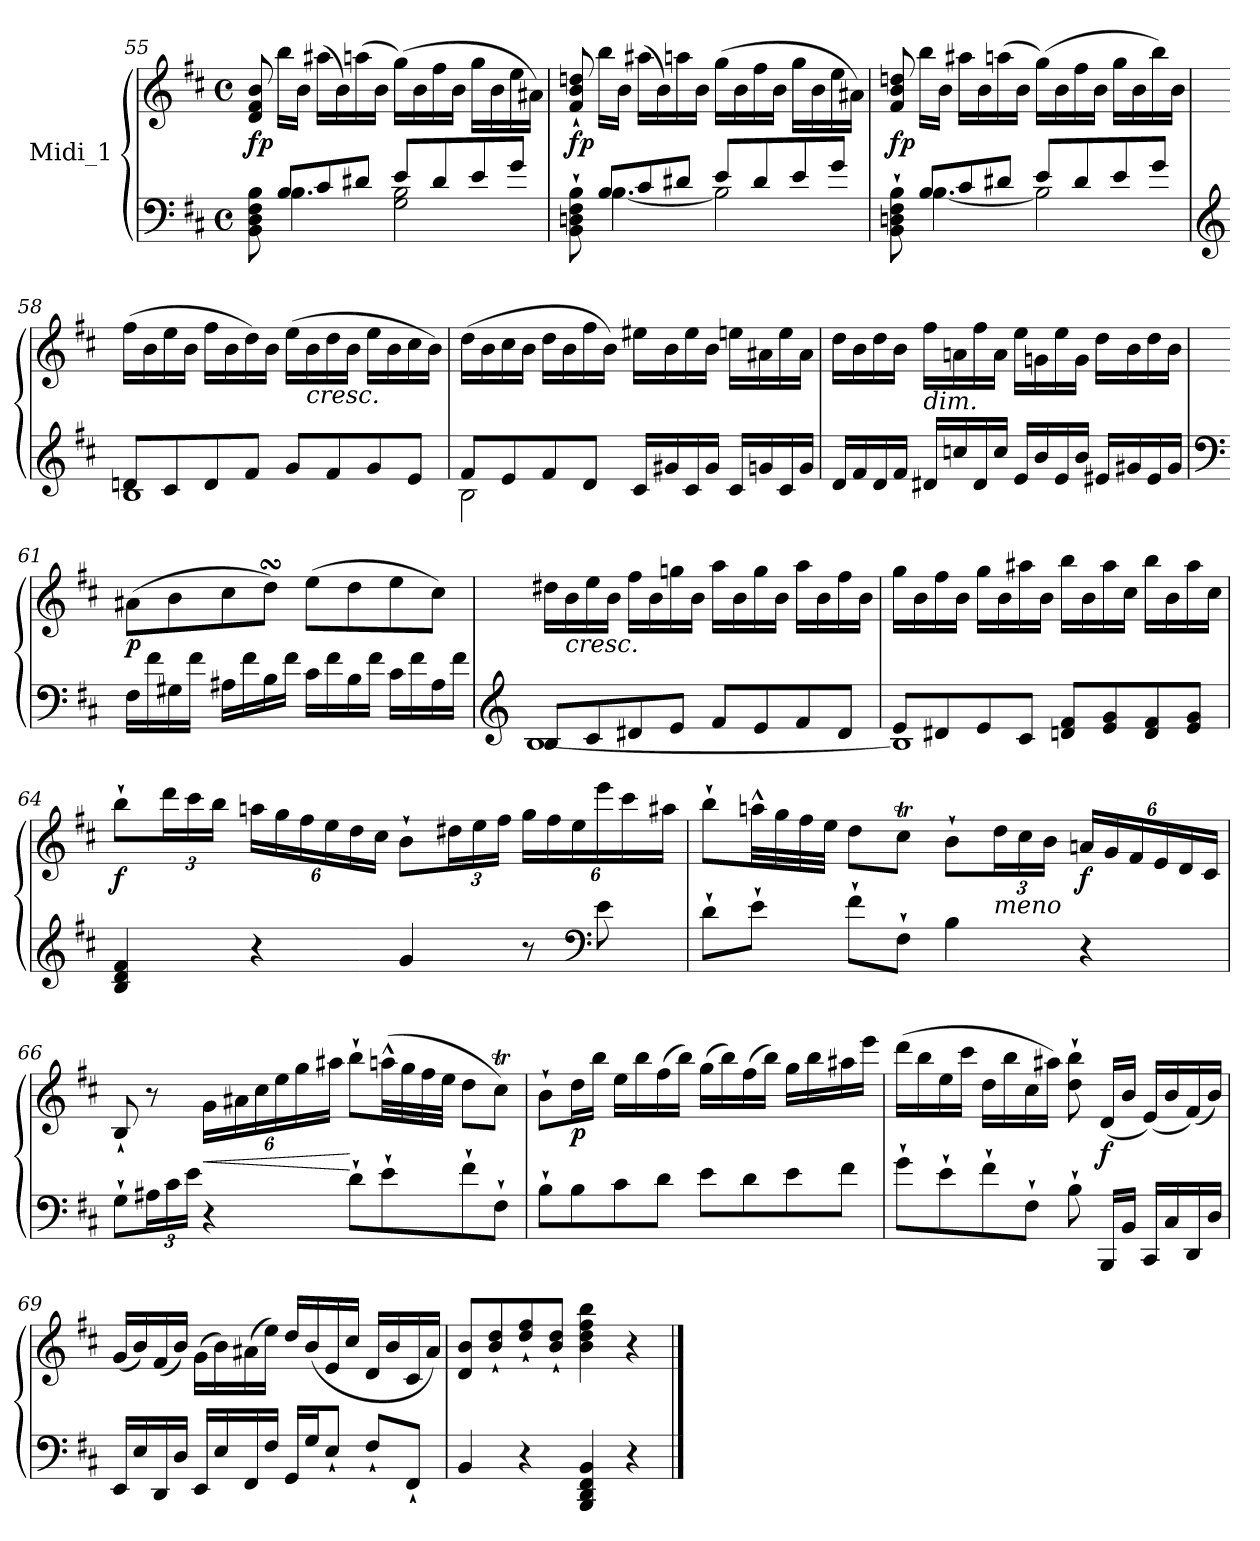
**kern	**kern	**dynam
*part1	*part1	*part1
*staff2	*staff1	*staff1/2
*I"Midi_1	*	*
!!LO:PB:g=z
*clefF4	*clefG2	*
*k[f#c#]	*k[f#c#]	*
*D:	*D:	*
*M4/4	*M4/4	*
*met(c)	*met(c)	*
=55	=55	=55
*^	*	*
!	!	!	!LO:DY:b
8BB\ 8D\ 8F#\ 8B\	8ryy	8d/ 8f#/ 8b/	fp
8B/L	4.B\	16bb\LL	.
.	.	16b\JJ	.
8c#/	.	(16aa#X\LL	.
.	.	16b\)	.
8d#X/J	.	(>16aan\	.
.	.	16b\JJ	.
8e/L	2G\ 2B\	(>16gg\LL)	.
.	.	16b\	.
8d#/	.	16ff#\	.
.	.	16b\JJ	.
8e/	.	16gg\LL	.
.	.	16b\	.
8g/J	.	16ee\	.
.	.	16a#X\JJ)	.
=56	=56	=56	=56
!	!	!	!LO:DY:b
8BB\` 8Dni\` 8F#\` 8B\`	8ryy	8f#/` 8b/` 8ddni/`	fp
8B/L	[4.B\	16bb\LL	.
.	.	16b\JJ	.
8c#/	.	(16aa#X\LL	.
.	.	16b\)	.
8d#X/J	.	16aan\	.
.	.	16b\JJ	.
8e/L	2B\]	(>16gg\LL	.
.	.	16b\	.
8d#/	.	16ff#\	.
.	.	16b\JJ	.
8e/	.	16gg\LL	.
.	.	16b\	.
8g/J	.	16ee\	.
.	.	16a#X\JJ)	.
!!LO:LB:g=z
=57	=57	=57	=57
!	!	!	!LO:DY:b
8BB\` 8Dni\` 8F#\` 8B\`	8ryy	8f#/ 8b/ 8ddni/	fp
8B/L	[4.B\	16bb\LL	.
.	.	16b\JJ	.
8c#/	.	16aa#X\LL	.
.	.	16b\	.
8d#X/J	.	(>16aan\	.
.	.	16b\JJ	.
8e/L	2B\]	(>16gg\LL)	.
.	.	16b\	.
8d#/	.	16ff#\	.
.	.	16b\JJ	.
8e/	.	16gg\LL	.
.	.	16b\	.
8g/J	.	16bb\)	.
.	.	16b\JJ	.
!!LO:LB:g=z
=58	=58	=58	=58
*clefG2	*	*	*
8dni/L	1B	(>16ff#\LL	.
.	.	16b\	.
8c#/	.	16ee\	.
.	.	16b\JJ	.
8d/	.	16ff#\LL	.
.	.	16b\	.
8f#/J	.	16dd\)	.
.	.	16b\JJ	.
8g/L	.	(>16ee\LL	.
!	!	!LO:TX:b:i:t=cresc.	!
.	.	16b\	.
8f#/	.	16dd\	.
.	.	16b\JJ	.
8g/	.	16ee\LL	.
.	.	16b\	.
8e/J	.	16cc#\	.
.	.	16b\JJ)	.
=59	=59	=59	=59
8f#/L	2B\	(>16dd\LL	.
.	.	16b\	.
8e/	.	16cc#\	.
.	.	16b\JJ	.
8f#/	.	16dd\LL	.
.	.	16b\	.
8d/J	.	16ff#\	.
.	.	16b\JJ)	.
16c#/LL	2ryy	16ee#X\LL	.
16g#X/	.	16b\	.
16c#/	.	16ee#\	.
16g#/JJ	.	16b\JJ	.
16c#/LL	.	16een\LL	.
16gn/	.	16a#X\	.
16c#/	.	16ee\	.
16g/JJ	.	16a#\JJ	.
!!LO:PB:g=z
=60	=60	=60	=60
16d/LL	2ryy	16dd\LL	.
16f#/	.	16b\	.
16d/	.	16dd\	.
16f#/JJ	.	16b\JJ	.
!LO:TX:a:i:t=dim.	!	!	!
16d#X/LL	.	16ff#\LL	.
16ccn/	.	16ani\	.
16d#/	.	16ff#\	.
16cc/JJ	.	16a\JJ	.
16e/LL	2ryy	16ee\LL	.
16b/	.	16gni\	.
16e/	.	16ee\	.
16b/JJ	.	16g\JJ	.
16e#X/LL	.	16dd\LL	.
16g#X/	.	16b\	.
16e#/	.	16dd\	.
16g#/JJ	.	16b\JJ	.
!!LO:LB:g=z
=61	=61	=61	=61
*clefF4	*	*	*
!	!	!	!LO:DY:b
16F#\LL	2ryy	(>8a#X\L	p
16f#\	.	.	.
16G#X\	.	8b\	.
16f#\JJ	.	.	.
16A#X\LL	.	8cc#\	.
16f#\	.	.	.
16B\	.	8ddsSSs\J)	.
16f#\JJ	.	.	.
16c#\LL	2ryy	(>8ee\L	.
16f#\	.	.	.
16B\	.	8dd\	.
16f#\JJ	.	.	.
16c#\LL	.	8ee\	.
16f#\	.	.	.
16A#\	.	8cc#\J)	.
16f#\JJ	.	.	.
=62	=62	=62	=62
*clefG2	*	*	*
8B/L	[1B	16dd#X\LL	.
!	!	!LO:TX:b:i:t=cresc.	!
.	.	16b\	.
8c#/	.	16ee\	.
.	.	16b\JJ	.
8d#X/	.	16ff#\LL	.
.	.	16b\	.
8e/J	.	16ggni\	.
.	.	16b\JJ	.
8f#/L	.	16aa\LL	.
.	.	16b\	.
8e/	.	16gg\	.
.	.	16b\JJ	.
8f#/	.	16aa\LL	.
.	.	16b\	.
8d#/J	.	16ff#\	.
.	.	16b\JJ	.
!!LO:LB:g=z
=63	=63	=63	=63
8e/L	1B]	16gg\LL	.
.	.	16b\	.
8d#X/	.	16ff#\	.
.	.	16b\JJ	.
8e/	.	16gg\LL	.
.	.	16b\	.
8c#/J	.	16aa#X\	.
.	.	16b\JJ	.
8dn/ 8f#/L	.	16bb\LL	.
.	.	16b\	.
8e/ 8g/	.	16aa#\	.
.	.	16cc#\JJ	.
8d/ 8f#/	.	16bb\LL	.
.	.	16b\	.
8e/ 8g/J	.	16aa#\	.
.	.	16cc#\JJ	.
*v	*v	*	*
!!LO:LB:g=z
=64	=64	=64
!	!	!LO:DY:b
4B/ 4d/ 4f#/	8bb`\L	f
*	*Xbrackettup	*
.	24ddd\L	.
.	24ccc#\	.
.	24bb\JJ	.
4r	24aani\LL	.
.	24gg\	.
.	24ff#\	.
.	24ee\	.
.	24dd\	.
.	24cc#\JJ	.
4g/	8b`\L	.
.	24dd#X\L	.
.	24ee\	.
.	24ff#\JJ	.
8r	24gg\LL	.
.	24ff#\	.
.	24ee\	.
*clefF4	*	*
8e\	24eee\	.
.	24ccc#\	.
.	24aa#X\JJ	.
=65	=65	=65
8d`\L	8bb`\L	.
8e`\J	32aani^^\LL	.
.	32gg\	.
.	32ff#\	.
.	32ee\JJJ	.
8f#`\L	8dd\L	.
8F#`\J	8cc#t\J	.
4B\	8b`\L	.
!	!LO:TX:b:i:t=meno	!
.	24dd\L	.
.	24cc#\	.
.	24b\JJ	.
!	!	!LO:DY:b
4r	24ani/LL	f
.	24g/	.
.	24f#/	.
.	24e/	.
.	24d/	.
.	24c#/JJ	.
!!LO:LB:g=z
=66	=66	=66
8G`\L	8B`/	.
*Xbrackettup	*	*
24A#X\L	8r	.
24c#\	.	.
24e\JJ	.	.
!	!	!LO:HP:b
4r	24g\LL	<
.	24a#X\	.
.	24cc#\	.
.	24ee\	.
.	24gg\	.
.	24aa#X\JJ	.
8d`\L	8bb`\L	[
8e`\	(>32aan^^\LL	.
.	32gg\	.
.	32ff#\	.
.	32ee\JJJ	.
8f#`\	8dd\L	.
8F#`\J	8cc#t\J)	.
!!LO:LB:g=z
=67	=67	=67
8B`\L	8b`\L	.
!	!	!LO:DY:b
8B\	16dd\L	p
.	16bb\JJ	.
8c#\	16ee\LL	.
.	16bb\	.
8d\J	(>16ff#\	.
.	16bb\JJ)	.
8e\L	(>16gg\LL	.
.	16bb\)	.
8d\	(>16ff#\	.
.	16bb\JJ)	.
8e\	16gg\LL	.
.	16bb\	.
8f#\J	16aa#X\	.
.	16eee\JJ	.
=68	=68	=68
8g`\L	(>16ddd\LL	.
.	16bb\	.
8e`\	16ee\	.
.	16ccc#\JJ	.
8f#`\	16dd\LL	.
.	16bb\	.
8F#`\J	16cc#\	.
.	16aa#X\JJ)	.
8B`\	8dd\` 8bb\`	.
!	!	!LO:DY:b
16BBB/LL	(16d/LL	f
16BB/JJ	16b/JJ	.
16CC#/LL	(16e/LL)	.
16C#/	16b/	.
16DD/	(16f#/)	.
16D/JJ	16b/JJ)	.
=69	=69	=69
16EE/LL	(16g/LL	.
16E/	16b/)	.
16DD/	(16f#/	.
16D/JJ	16b/JJ)	.
16EE/LL	(>16g\LL	.
16E/	16b\)	.
16FF#/	(16a#X\	.
16F#/JJ	16ee\JJ)	.
16GG/LL	16dd/LL	.
16G/J	(16b/	.
8E`/J	16e/	.
.	16cc#/JJ	.
8F#`/L	16d/LL	.
.	16b/	.
8FF#`/J	16c#/	.
.	16a#/JJ)	.
!!LO:LB:g=z
=70	=70	=70
4BB/	8d/ 8b/L	.
.	8b/` 8dd/`	.
4r	8dd/` 8ff#/`	.
.	8b/` 8dd/`J	.
4BBB/ 4DD/ 4FF#/ 4BB/	4b\ 4dd\ 4ff#\ 4bb\	.
4r	4r	.
==	==	==
*-	*-	*-
